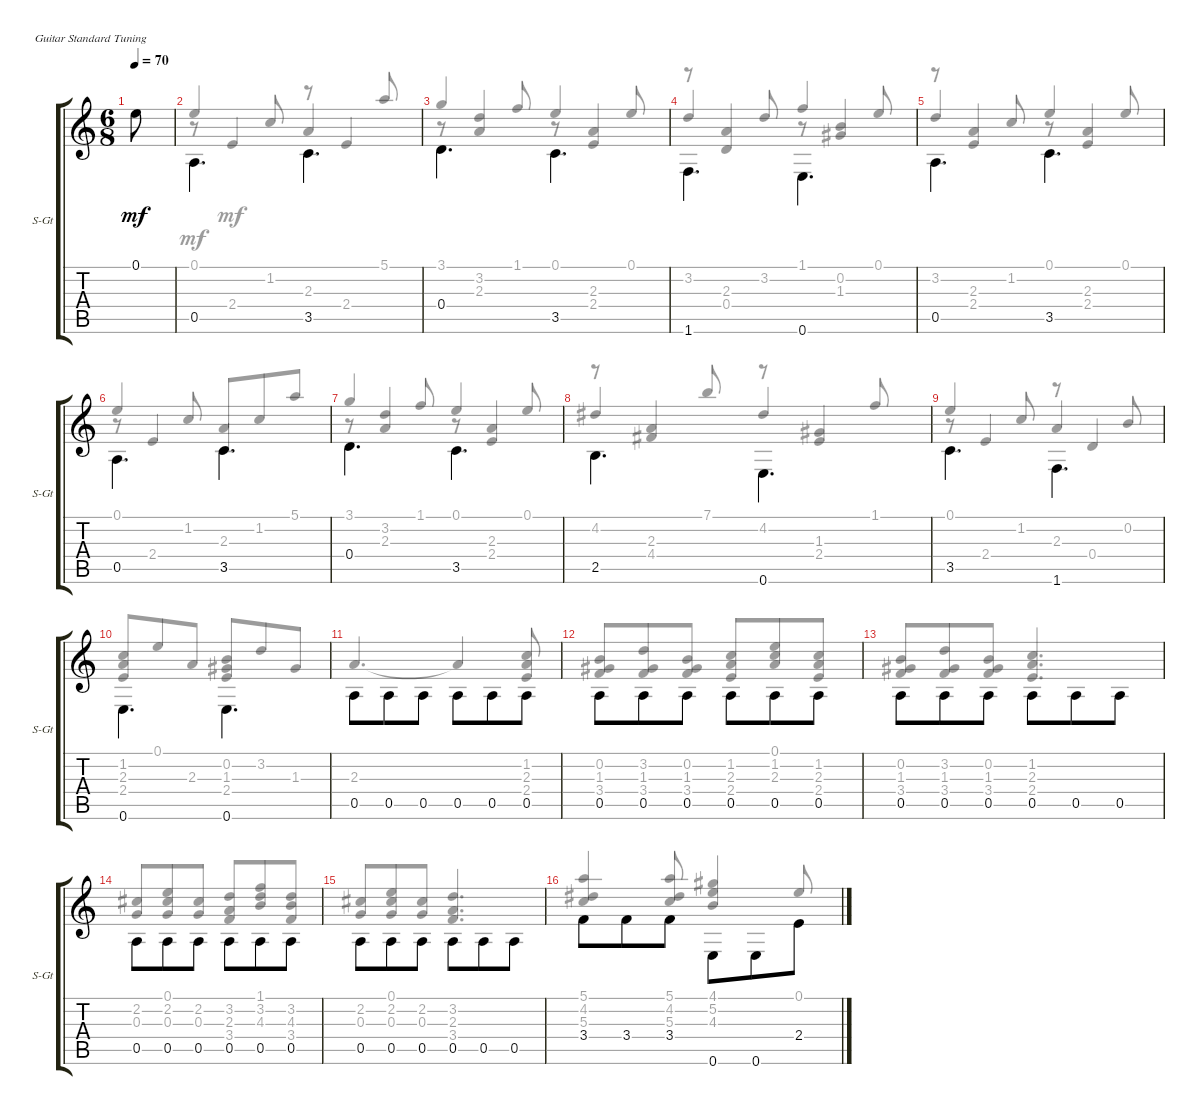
\defaultSystemsLayout 4
\bracketExtendMode groupsimilarinstruments
\useSystemSignSeparator
\singleTrackTrackNamePolicy allsystems
\multiTrackTrackNamePolicy allsystems
\firstSystemTrackNameOrientation horizontal
\otherSystemsTrackNameOrientation horizontal
\track ("Steel Guitar" "S-Gt") {instrument acousticguitarsteel}
\staff {score tabs}
\tuning (E4 B3 G3 D3 A2 E2)
\voice
\ts (6 8)
\ac
\tempo 70
\clef g2
\ks c
0.1.8{dy mf instrument acousticguitarsteel} |
0.5.4{d beam invert} 3.5.4{d beam invert} |
0.4.4{d beam invert} 3.5.4{d beam invert} |
1.6.4{d beam invert} 0.6.4{d beam invert} |
0.5.4{d beam invert} 3.5.4{d beam invert} |
0.5.4{d beam invert} 3.5.4{d beam invert} |
0.4.4{d beam invert} 3.5.4{d beam invert} |
2.5.4{d beam invert} 0.6.4{d beam invert} |
3.5.4{d beam invert} 1.6.4{d beam invert} |
0.6.4{d beam invert} 0.6.4{d beam invert} |
0.5.8{beam invert} 0.5.8 0.5.8 0.5.8{beam invert} 0.5.8 0.5.8 |
0.5.8{beam invert} 0.5.8 0.5.8 0.5.8{beam invert} 0.5.8 0.5.8 |
0.5.8{beam invert} 0.5.8 0.5.8 0.5.8{beam invert} 0.5.8 0.5.8 |
0.5.8{beam invert} 0.5.8 0.5.8 0.5.8{beam invert} 0.5.8 0.5.8 |
0.5.8{beam invert} 0.5.8 0.5.8 0.5.8{beam invert} 0.5.8 0.5.8 |
3.4.8{beam invert} 3.4.8 3.4.8 0.6.8{beam invert} 0.6.8 2.4.8
\voice
\clef g2
\ottava regular
\simile none
\ks c
|
r.8 2.4.4{beam invert} r.8 2.4.4{beam invert} |
r.8 (2.3 3.2).4{beam invert} r.8{beam invert} (2.3 2.4).4{beam invert} |
r.8 (2.3 0.4).4{beam invert} r.8{beam invert} (1.3 0.2).4{beam invert} |
r.8{beam invert} (2.4 2.3).4{beam invert} r.8{beam invert} (2.3 2.4).4{beam invert} |
r.8{beam invert} 2.4.4{beam invert} 3.5.4{d beam invert} |
r.8{beam invert} (2.3 3.2).4{beam invert} r.8{beam invert} (2.4 2.3).4{beam invert} |
r.8{beam invert} (4.4 2.3).4{beam invert} r.8{beam invert} (2.4 1.3).4{beam invert} |
r.8{beam invert} 2.4.4{beam invert} r.8{beam invert} 0.4.4{beam invert} |
(2.4 2.3 1.2).8{beam invert} 0.1.8 2.3.8 (2.4 1.3 0.2).8{beam invert} 3.2.8 1.3.8 |
2.3.4{d beam invert} 2.3{t}.4{beam invert} (2.4 2.3 1.2).8{beam invert} |
(3.4 1.3 0.2).8{beam invert} (3.4 1.3 3.2).8 (3.4 1.3 0.2).8 (2.4 2.3 1.2).8{beam invert} (2.3 1.2 0.1).8 (2.4 2.3 1.2).8 |
(3.4 1.3 0.2).8{beam invert} (3.4 1.3 3.2).8 (3.4 1.3 0.2).8 (2.4 2.3 1.2).4{d beam invert} |
(0.3 2.2).8{beam invert} (0.3 2.2 0.1).8 (0.3 2.2).8 (3.4 2.3 3.2).8{beam invert} (4.3 3.2 1.1).8 (3.4 4.3 3.2).8 |
(0.3 2.2).8{beam invert} (0.3 2.2 0.1).8 (0.3 2.2).8 (3.2 2.3 3.4).4{d beam invert} |
(5.3 4.2 5.1).4{beam invert} (5.1 4.2 5.3).8{beam invert} (4.3 5.2 4.1).4{beam invert} 0.1.8{beam invert}
\voice
\clef g2
\ottava regular
\simile none
\ks c
|
0.1.4{beam invert} 1.2.8{beam invert} 2.3.4{beam invert} 5.1.8{beam invert} |
3.1.4{beam invert} 1.1.8{beam invert} 0.1.4{beam invert} 0.1.8{beam invert} |
3.2.4{beam invert} 3.2.8{beam invert} 1.1.4{beam invert} 0.1.8{beam invert} |
3.2.4{beam invert} 1.2.8{beam invert} 0.1.4{beam invert} 0.1.8{beam invert} |
0.1.4{beam invert} 1.2.8{beam invert} 2.3.8{beam invert} 1.2.8 5.1.8 |
3.1.4{beam invert} 1.1.8{beam invert} 0.1.4{beam invert} 0.1.8{beam invert} |
4.2.4{beam invert} 7.1.8{beam invert} 4.2.4{beam invert} 1.1.8{beam invert} |
0.1.4{beam invert} 1.2.8{beam invert} 2.3.4{beam invert} 0.2.8{beam invert} |
|
|
|
|
|
|
